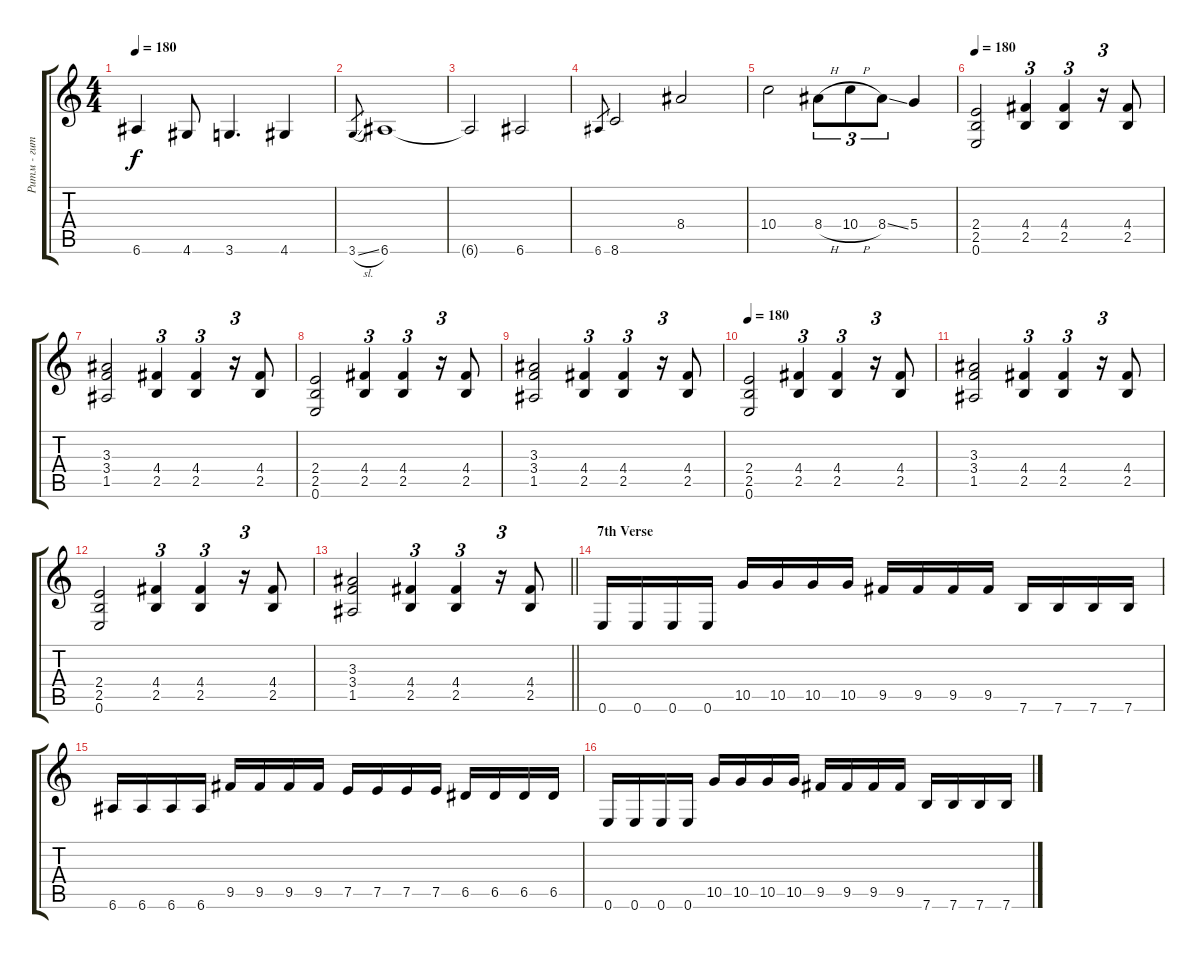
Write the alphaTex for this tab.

\track ("Ритм - гитара" "Ритм - гит") {instrument distortionguitar}
\staff {score tabs}
\tuning (E4 B3 G3 D3 A2 E2) {hide}
\ts (4 4)
\tempo 180
\clef g2
\ks c
6.6.4{dy f} 4.6.8 3.6.4{d} 4.6.4 |
3.6{sl}.8{gr} 6.6.1 |
6.6{t}.2 6.6.2 |
6.6.8{gr} 8.6.2 8.4.2 |
10.4.2 8.4{h}.8{tu (3 2)} 10.4{h}.8{tu (3 2)} 8.4{ss}.8{tu (3 2)} 5.4.4 |
\tempo 180
(2.4 2.5 0.6).2 (4.4 2.5).4{tu (3 2)} (4.4 2.5).4{tu (3 2)} r.16{tu (3 2)} (4.4 2.5).8 |
(3.3 3.4 1.5).2 (4.4 2.5).4{tu (3 2)} (4.4 2.5).4{tu (3 2)} r.16{tu (3 2)} (4.4 2.5).8 |
(2.4 2.5 0.6).2 (4.4 2.5).4{tu (3 2)} (4.4 2.5).4{tu (3 2)} r.16{tu (3 2)} (4.4 2.5).8 |
(3.3 3.4 1.5).2 (4.4 2.5).4{tu (3 2)} (4.4 2.5).4{tu (3 2)} r.16{tu (3 2)} (4.4 2.5).8 |
\tempo 180
(2.4 2.5 0.6).2 (4.4 2.5).4{tu (3 2)} (4.4 2.5).4{tu (3 2)} r.16{tu (3 2)} (4.4 2.5).8 |
(3.3 3.4 1.5).2 (4.4 2.5).4{tu (3 2)} (4.4 2.5).4{tu (3 2)} r.16{tu (3 2)} (4.4 2.5).8 |
(2.4 2.5 0.6).2 (4.4 2.5).4{tu (3 2)} (4.4 2.5).4{tu (3 2)} r.16{tu (3 2)} (4.4 2.5).8 |
\barLineRight lightlight
(3.3 3.4 1.5).2 (4.4 2.5).4{tu (3 2)} (4.4 2.5).4{tu (3 2)} r.16{tu (3 2)} (4.4 2.5).8 |
\section ("" "7th Verse")
0.6.16 0.6.16 0.6.16 0.6.16 10.5.16 10.5.16 10.5.16 10.5.16 9.5.16 9.5.16 9.5.16 9.5.16 7.6.16 7.6.16 7.6.16 7.6.16 |
6.6.16 6.6.16 6.6.16 6.6.16 9.5.16 9.5.16 9.5.16 9.5.16 7.5.16 7.5.16 7.5.16 7.5.16 6.5.16 6.5.16 6.5.16 6.5.16 |
0.6.16 0.6.16 0.6.16 0.6.16 10.5.16 10.5.16 10.5.16 10.5.16 9.5.16 9.5.16 9.5.16 9.5.16 7.6.16 7.6.16 7.6.16 7.6.16
